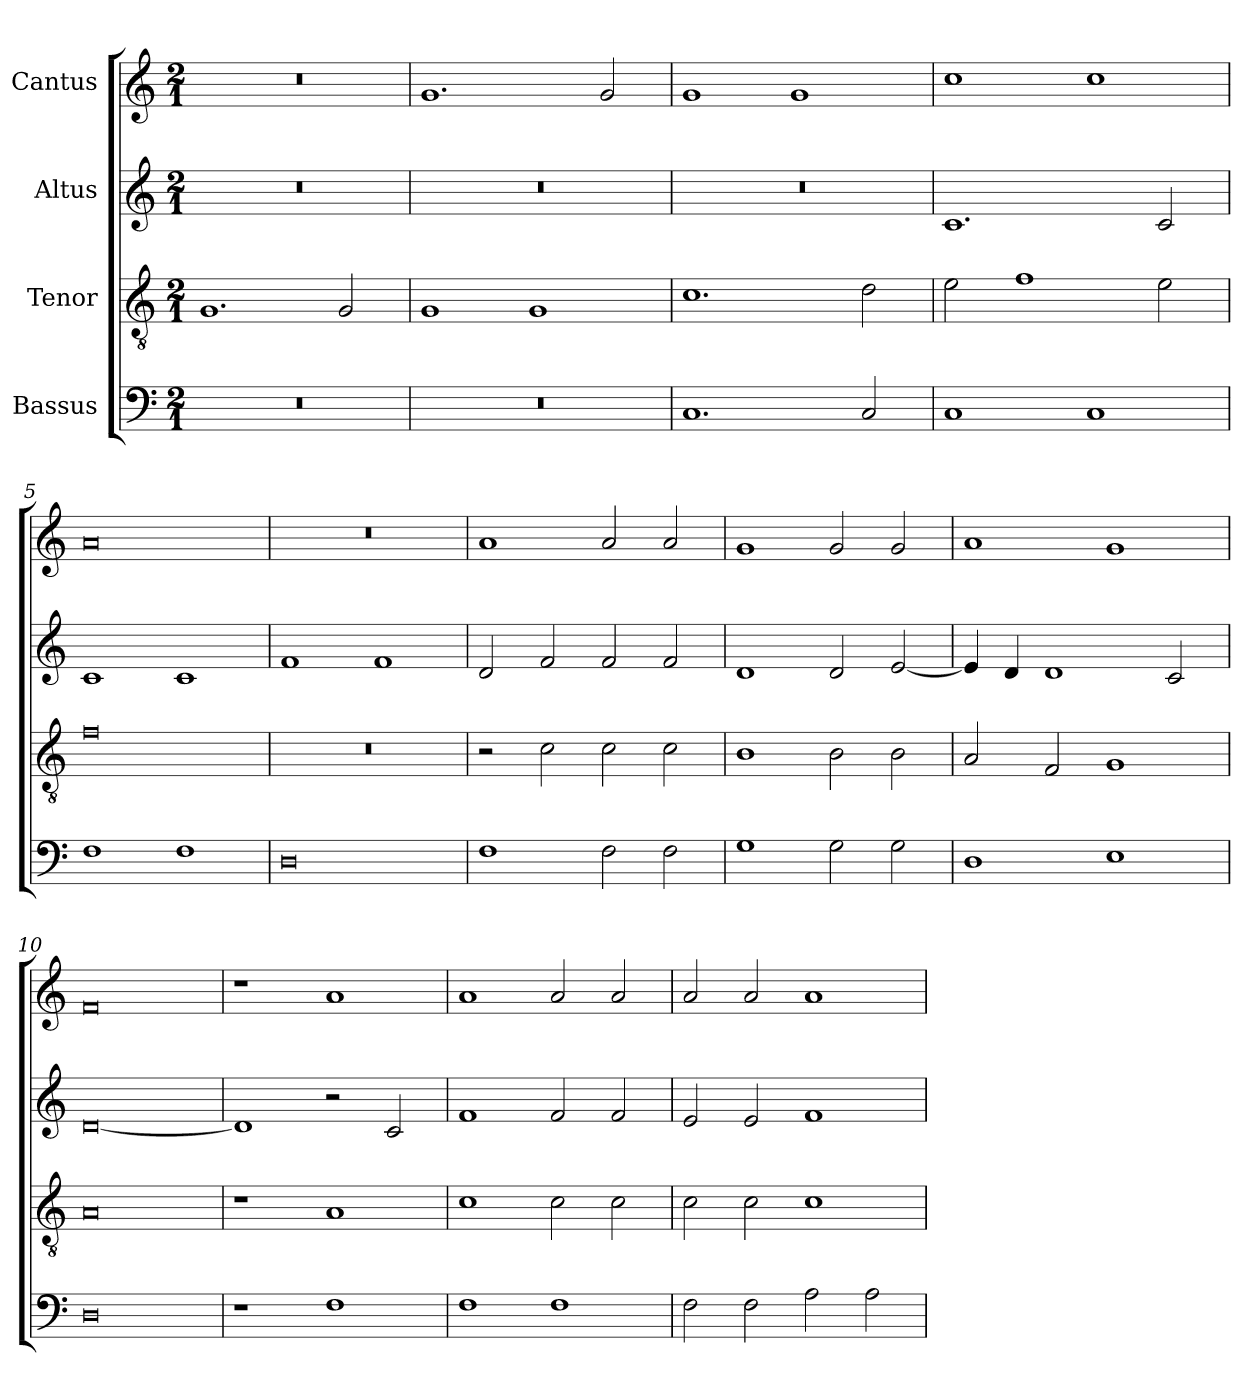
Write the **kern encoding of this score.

**kern	**kern	**kern	**kern
*part4	*part3	*part2	*part1
*staff4	*staff3	*staff2	*staff1
*I"Bassus	*I"Tenor	*I"Altus	*I"Cantus
!!LO:PB:g=z
*clefF4	*clefGv2	*clefG2	*clefG2
*	*ITrd7c12	*	*
*k[]	*k[]	*k[]	*k[]
*C:	*C:	*C:	*C:
*M2/1	*M2/1	*M2/1	*M2/1
*MM320	*MM320	*MM320	*MM320
=1	=1	=1	=1
!LO:N:vis=1	!	!LO:N:vis=1	!LO:N:vis=1
0r	1.GGi	0r	0r
.	2GGi/	.	.
=2	=2	=2	=2
!LO:N:vis=1	!	!LO:N:vis=1	!
0r	1GGi	0r	1.gi
.	1GGi	.	.
.	.	.	2gi/
=3	=3	=3	=3
!	!	!LO:N:vis=1	!
1.Ci	1.Ci	0r	1gi
.	.	.	1gi
2Ci/	2Di\	.	.
=4	=4	=4	=4
1Ci	2Ei\	1.ci	1cci
.	1Fi	.	.
1Ci	.	.	1cci
.	2Ei\	2ci/	.
=5	=5	=5	=5
1Fi	0Fi	1ci	0ai
1Fi	.	1ci	.
=6	=6	=6	=6
!	!LO:N:vis=1	!	!LO:N:vis=1
0Di	0r	1fi	0r
.	.	1fi	.
!!LO:LB:g=z
=7	=7	=7	=7
1Fi	2r	2di/	1ai
.	2Ci\	2fi/	.
2Fi\	2Ci\	2fi/	2ai/
2Fi\	2Ci\	2fi/	2ai/
=8	=8	=8	=8
1Gi	1BBi	1di	1gi
2Gi\	2BBi\	2di/	2gi/
2Gi\	2BBi\	[<2ei/	2gi/
=9	=9	=9	=9
1Di	2AAi/	4ei/]	1ai
.	.	4di/	.
.	2FFi/	1di	.
1Ei	1GGi	.	1gi
.	.	2ci/	.
=10	=10	=10	=10
0Di	0AAi	[<0di	0fi
=11	=11	=11	=11
1r	1r	1di]	1r
1Fi	1AAi	2r	1ai
.	.	2ci/	.
=12	=12	=12	=12
1Fi	1Ci	1fi	1ai
1Fi	2Ci\	2fi/	2ai/
.	2Ci\	2fi/	2ai/
!!LO:LB:g=z
=13	=13	=13	=13
2Fi\	2Ci\	2ei/	2ai/
2Fi\	2Ci\	2ei/	2ai/
2Ai\	1Ci	1fi	1ai
2Ai\	.	.	.
=	=	=	=
*-	*-	*-	*-
